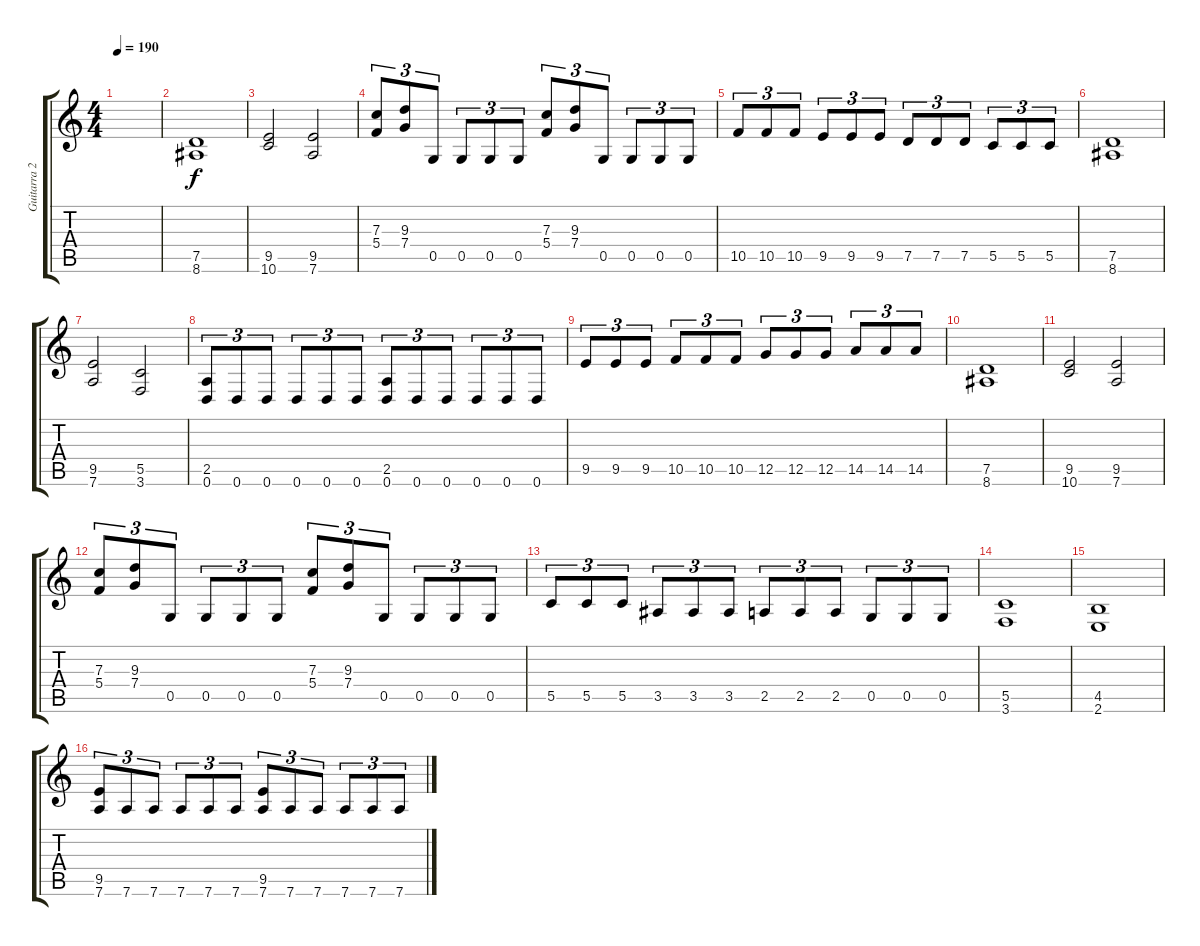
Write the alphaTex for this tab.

\track ("Guitarra 2" "Guitarra 2") {instrument distortionguitar}
\staff {score tabs}
\tuning (D4 A3 F3 C3 G2 D2) {hide}
\ts (4 4)
\tempo 190
\clef g2
\ks c
|
(7.5 8.6).1 |
(9.5 10.6).2 (9.5 7.6).2 |
(7.3 5.4).8{tu (3 2)} (9.3 7.4).8{tu (3 2)} 0.5.8{tu (3 2)} 0.5.8{tu (3 2)} 0.5.8{tu (3 2)} 0.5.8{tu (3 2)} (7.3 5.4).8{tu (3 2)} (9.3 7.4).8{tu (3 2)} 0.5.8{tu (3 2)} 0.5.8{tu (3 2)} 0.5.8{tu (3 2)} 0.5.8{tu (3 2)} |
10.5.8{tu (3 2)} 10.5.8{tu (3 2)} 10.5.8{tu (3 2)} 9.5.8{tu (3 2)} 9.5.8{tu (3 2)} 9.5.8{tu (3 2)} 7.5.8{tu (3 2)} 7.5.8{tu (3 2)} 7.5.8{tu (3 2)} 5.5.8{tu (3 2)} 5.5.8{tu (3 2)} 5.5.8{tu (3 2)} |
(7.5 8.6).1 |
(9.5 7.6).2 (5.5 3.6).2 |
(2.5 0.6).8{tu (3 2)} 0.6.8{tu (3 2)} 0.6.8{tu (3 2)} 0.6.8{tu (3 2)} 0.6.8{tu (3 2)} 0.6.8{tu (3 2)} (2.5 0.6).8{tu (3 2)} 0.6.8{tu (3 2)} 0.6.8{tu (3 2)} 0.6.8{tu (3 2)} 0.6.8{tu (3 2)} 0.6.8{tu (3 2)} |
9.5.8{tu (3 2)} 9.5.8{tu (3 2)} 9.5.8{tu (3 2)} 10.5.8{tu (3 2)} 10.5.8{tu (3 2)} 10.5.8{tu (3 2)} 12.5.8{tu (3 2)} 12.5.8{tu (3 2)} 12.5.8{tu (3 2)} 14.5.8{tu (3 2)} 14.5.8{tu (3 2)} 14.5.8{tu (3 2)} |
(7.5 8.6).1 |
(9.5 10.6).2 (9.5 7.6).2 |
(7.3 5.4).8{tu (3 2)} (9.3 7.4).8{tu (3 2)} 0.5.8{tu (3 2)} 0.5.8{tu (3 2)} 0.5.8{tu (3 2)} 0.5.8{tu (3 2)} (7.3 5.4).8{tu (3 2)} (9.3 7.4).8{tu (3 2)} 0.5.8{tu (3 2)} 0.5.8{tu (3 2)} 0.5.8{tu (3 2)} 0.5.8{tu (3 2)} |
5.5.8{tu (3 2)} 5.5.8{tu (3 2)} 5.5.8{tu (3 2)} 3.5.8{tu (3 2)} 3.5.8{tu (3 2)} 3.5.8{tu (3 2)} 2.5.8{tu (3 2)} 2.5.8{tu (3 2)} 2.5.8{tu (3 2)} 0.5.8{tu (3 2)} 0.5.8{tu (3 2)} 0.5.8{tu (3 2)} |
(5.5 3.6).1 |
(4.5 2.6).1 |
(9.5 7.6).8{tu (3 2)} 7.6.8{tu (3 2)} 7.6.8{tu (3 2)} 7.6.8{tu (3 2)} 7.6.8{tu (3 2)} 7.6.8{tu (3 2)} (9.5 7.6).8{tu (3 2)} 7.6.8{tu (3 2)} 7.6.8{tu (3 2)} 7.6.8{tu (3 2)} 7.6.8{tu (3 2)} 7.6.8{tu (3 2)}
